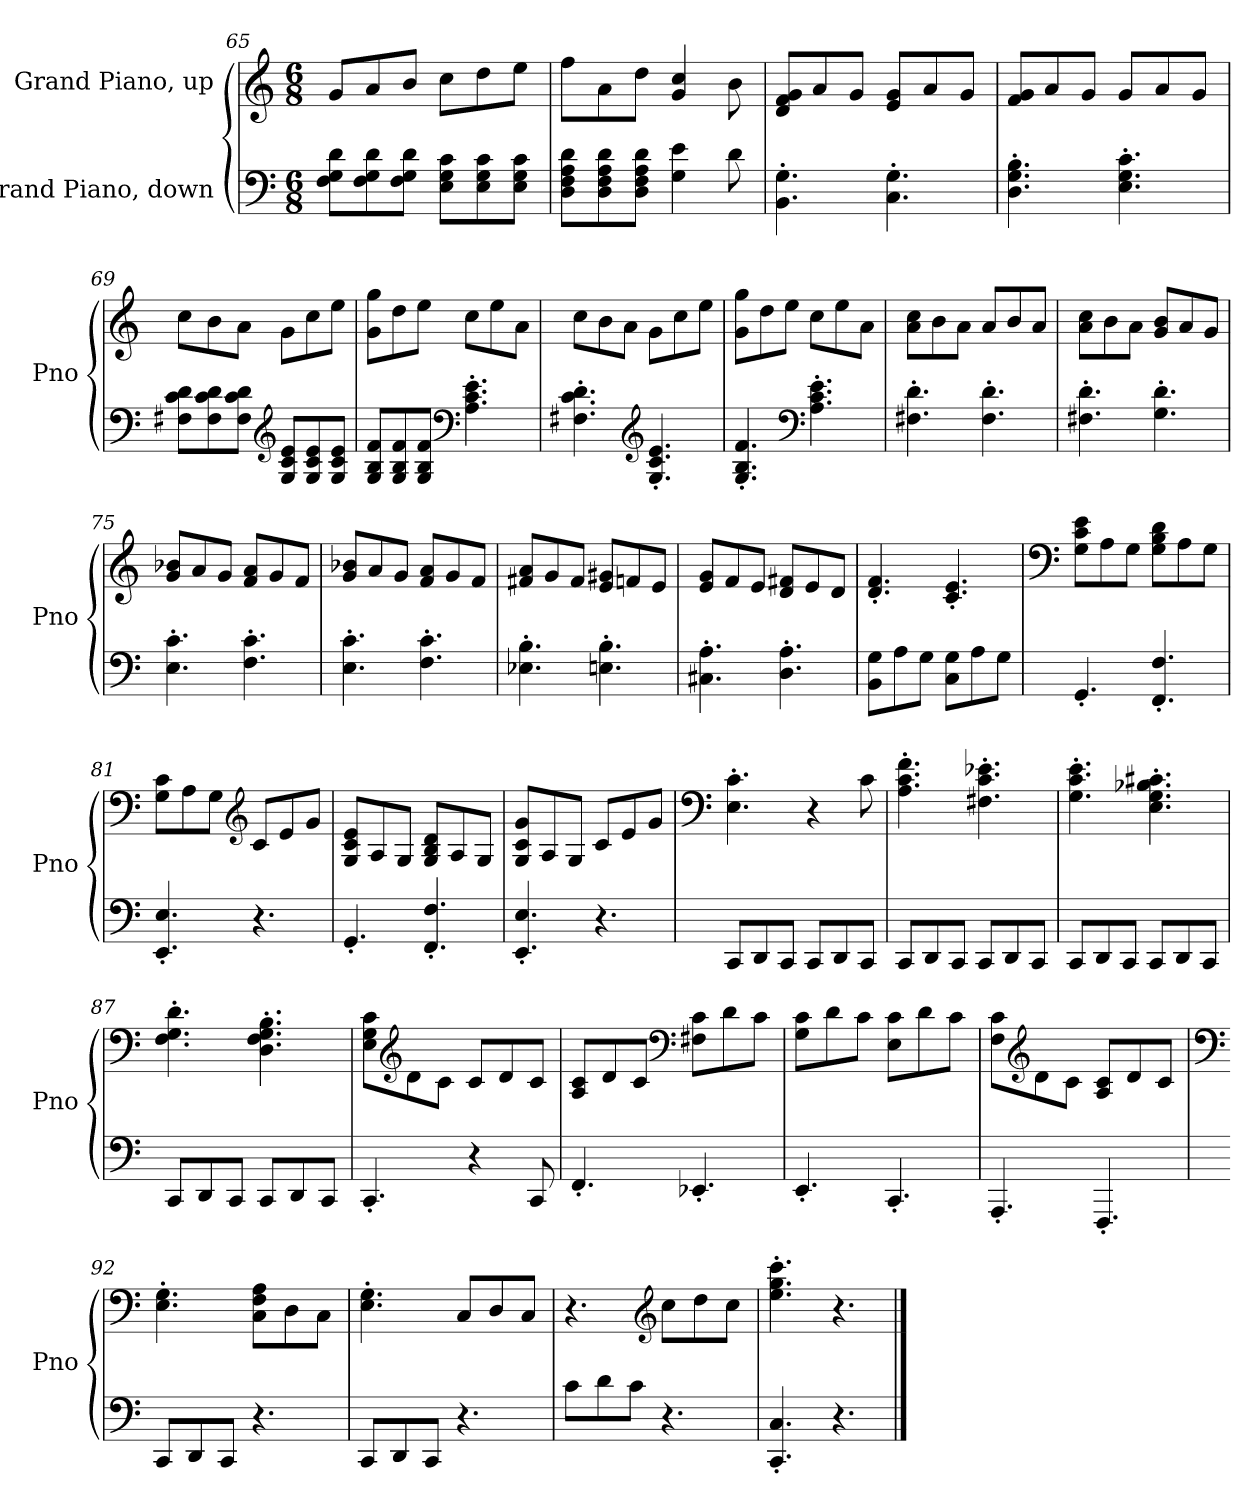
**kern	**kern
*part2	*part1
*staff2	*staff1
*I"Grand Piano, down	*I"Grand Piano, up
*I'Pno	*I'Pno
*clefF4	*clefG2
*k[]	*k[]
*M6/8	*M6/8
=65	=65
8F\ 8G\ 8d\L	8g/L
8F\ 8G\ 8d\	8a/
8F\ 8G\ 8d\J	8b/J
8E\ 8G\ 8c\L	8cc\L
8E\ 8G\ 8c\	8dd\
8E\ 8G\ 8c\J	8ee\J
!!LO:LB:g=z
=66	=66
8D\ 8F\ 8A\ 8d\L	8ff\L
8D\ 8F\ 8A\ 8d\	8a\
8D\ 8F\ 8A\ 8d\J	8dd\J
4G\ 4e\	4g/ 4cc/
8d\	8b\
=67	=67
4.BB\' 4.G\'	8d/ 8f/ 8g/L
.	8a/
.	8g/J
4.C\' 4.G\'	8e/ 8g/L
.	8a/
.	8g/J
=68	=68
4.D\' 4.G\' 4.B\'	8f/ 8g/L
.	8a/
.	8g/J
4.E\' 4.G\' 4.c\'	8g/L
.	8a/
.	8g/J
=69	=69
8F#X\ 8c\ 8d\L	8cc\L
8F#\ 8c\ 8d\	8b\
8F#\ 8c\ 8d\J	8a\J
*clefG2	*
8G/ 8c/ 8e/L	8g\L
8G/ 8c/ 8e/	8cc\
8G/ 8c/ 8e/J	8ee\J
=70	=70
8G/ 8B/ 8f/L	8g\ 8gg\L
8G/ 8B/ 8f/	8dd\
8G/ 8B/ 8f/J	8ee\J
*clefF4	*
4.A\' 4.c\' 4.e\'	8cc\L
.	8ee\
.	8a\J
=71	=71
4.F#X\' 4.c\' 4.d\'	8cc\L
.	8b\
.	8a\J
*clefG2	*
4.G/' 4.c/' 4.e/'	8g\L
.	8cc\
.	8ee\J
!!LO:PB:g=z
=72	=72
4.G/' 4.B/' 4.f/'	8g\ 8gg\L
.	8dd\
.	8ee\J
*clefF4	*
4.A\' 4.c\' 4.e\'	8cc\L
.	8ee\
.	8a\J
=73	=73
4.F#X\' 4.d\'	8a\ 8cc\L
.	8b\
.	8a\J
4.F#\' 4.d\'	8a/L
.	8b/
.	8a/J
=74	=74
4.F#X\' 4.d\'	8a\ 8cc\L
.	8b\
.	8a\J
4.G\' 4.d\'	8g/ 8b/L
.	8a/
.	8g/J
=75	=75
4.E\' 4.c\'	8g/ 8b-X/L
.	8a/
.	8g/J
4.F\' 4.c\'	8f/ 8a/L
.	8g/
.	8f/J
=76	=76
4.E\' 4.c\'	8g/ 8b-X/L
.	8a/
.	8g/J
4.F\' 4.c\'	8f/ 8a/L
.	8g/
.	8f/J
=77	=77
4.E-X\' 4.B\'	8f#X/ 8a/L
.	8g/
.	8f#/J
4.En\' 4.B\'	8e/ 8g#X/L
.	8fn/
.	8e/J
=78	=78
4.C#X\' 4.A\'	8e/ 8g/L
.	8f/
.	8e/J
4.D\' 4.A\'	8d/ 8f#X/L
.	8e/
.	8d/J
!!LO:LB:g=z
=79	=79
8BB\ 8G\L	4.d/' 4.f/'
8A\	.
8G\J	.
8C\ 8G\L	4.c/' 4.e/'
8A\	.
8G\J	.
=80	=80
*	*clefF4
4.GG'/	8G\ 8c\ 8e\L
.	8A\
.	8G\J
4.FF/' 4.F/'	8G\ 8B\ 8d\L
.	8A\
.	8G\J
=81	=81
4.EE/' 4.E/'	8G\ 8c\L
.	8A\
.	8G\J
*	*clefG2
4.r	8c/L
.	8e/
.	8g/J
=82	=82
4.GG'/	8G/ 8c/ 8e/L
.	8A/
.	8G/J
4.FF/' 4.F/'	8G/ 8B/ 8d/L
.	8A/
.	8G/J
=83	=83
4.EE/' 4.E/'	8G/ 8c/ 8g/L
.	8A/
.	8G/J
4.r	8c/L
.	8e/
.	8g/J
=84	=84
*	*clefF4
8CC/L	4.E\' 4.c\'
8DD/	.
8CC/J	.
8CC/L	4r
8DD/	.
8CC/J	8c\
!!LO:LB:g=z
=85	=85
8CC/L	4.A\' 4.c\' 4.f\'
8DD/	.
8CC/J	.
8CC/L	4.F#X\' 4.c\' 4.e-X\'
8DD/	.
8CC/J	.
=86	=86
8CC/L	4.G\' 4.c\' 4.e\'
8DD/	.
8CC/J	.
8CC/L	4.E\' 4.G\' 4.B-X\' 4.c#X\'
8DD/	.
8CC/J	.
=87	=87
8CC/L	4.F\' 4.G\' 4.d\'
8DD/	.
8CC/J	.
8CC/L	4.D\' 4.F\' 4.G\' 4.B\'
8DD/	.
8CC/J	.
=88	=88
4.CC'/	8E\ 8G\ 8c\L
*	*clefG2
.	8d\
.	8c\J
4r	8c/L
.	8d/
8CC/	8c/J
=89	=89
4.FF'/	8A/ 8c/L
.	8d/
.	8c/J
*	*clefF4
4.EE-X'/	8F#X\ 8c\L
.	8d\
.	8c\J
!!LO:LB:g=z
=90	=90
4.EE'/	8G\ 8c\L
.	8d\
.	8c\J
4.CC'/	8E\ 8c\L
.	8d\
.	8c\J
=91	=91
4.AAA'/	8F\ 8c\L
*	*clefG2
.	8d\
.	8c\J
4.FFF'/	8A/ 8c/L
.	8d/
.	8c/J
=92	=92
*	*clefF4
8CC/L	4.E\' 4.G\'
8DD/	.
8CC/J	.
4.r	8C\ 8F\ 8A\L
.	8D\
.	8C\J
=93	=93
8CC/L	4.E\' 4.G\'
8DD/	.
8CC/J	.
4.r	8C/L
.	8D/
.	8C/J
=94	=94
8c\L	4.r
8d\	.
8c\J	.
*	*clefG2
4.r	8cc\L
.	8dd\
.	8cc\J
=95	=95
4.CC/' 4.C/'	4.ee\' 4.gg\' 4.ccc\'
4.r	4.r
==	==
*-	*-
